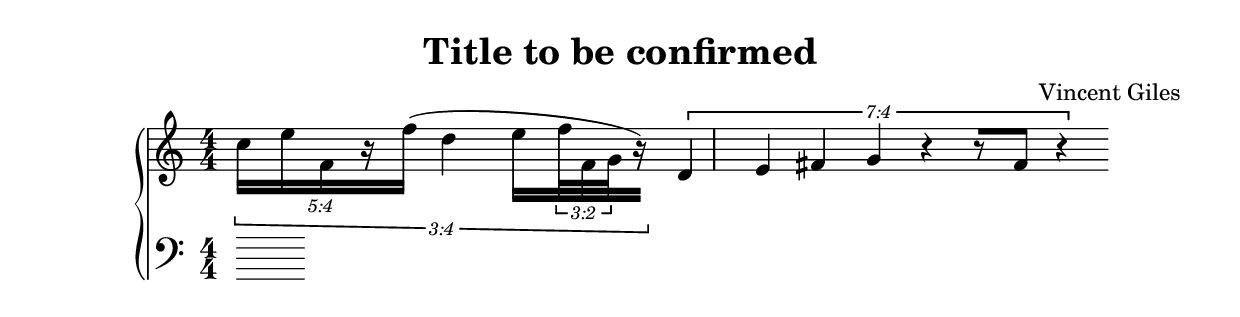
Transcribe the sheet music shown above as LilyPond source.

%%
% A prototype Lilypond file 
% by Vincent Giles
%%
% Lilypond engraver template v 0.1
%%

\version "2.20.0"

% Define title and composer
\header {
    title = "Title to be confirmed"
    composer = "Vincent Giles"
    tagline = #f
}

% Define a piano
% This seems to also be where one inputs music, the data-entry point
upper = \relative c'' {
    \clef treble
    \numericTimeSignature \time 4/4
    %% input music
	\override TupletNumber.text = #tuplet-number::calc-fraction-text
	\override Beam.beam-thickness = #0.6
	\tuplet 3/4 {
    	\tuplet 5/4 {c16[e f, r16 f']}
		(d4
		e16[\tuplet 3/2 {f32[f, g}r16]})
	\tuplet 7/4 {d4 e fis g r4 r8[ fis8] r4}
}

lower = \relative c {
    \clef bass
    \numericTimeSignature \time 4/4
    %% input music
}

% Score block
%% Note to self: it appears I can do the note input in separate files and use includes
%% to then load them up into the score itself.
\score {
    \new PianoStaff <<
		\accidentalStyle Score.modern
        \new Staff \upper
        \new Staff \lower
        >>
}
